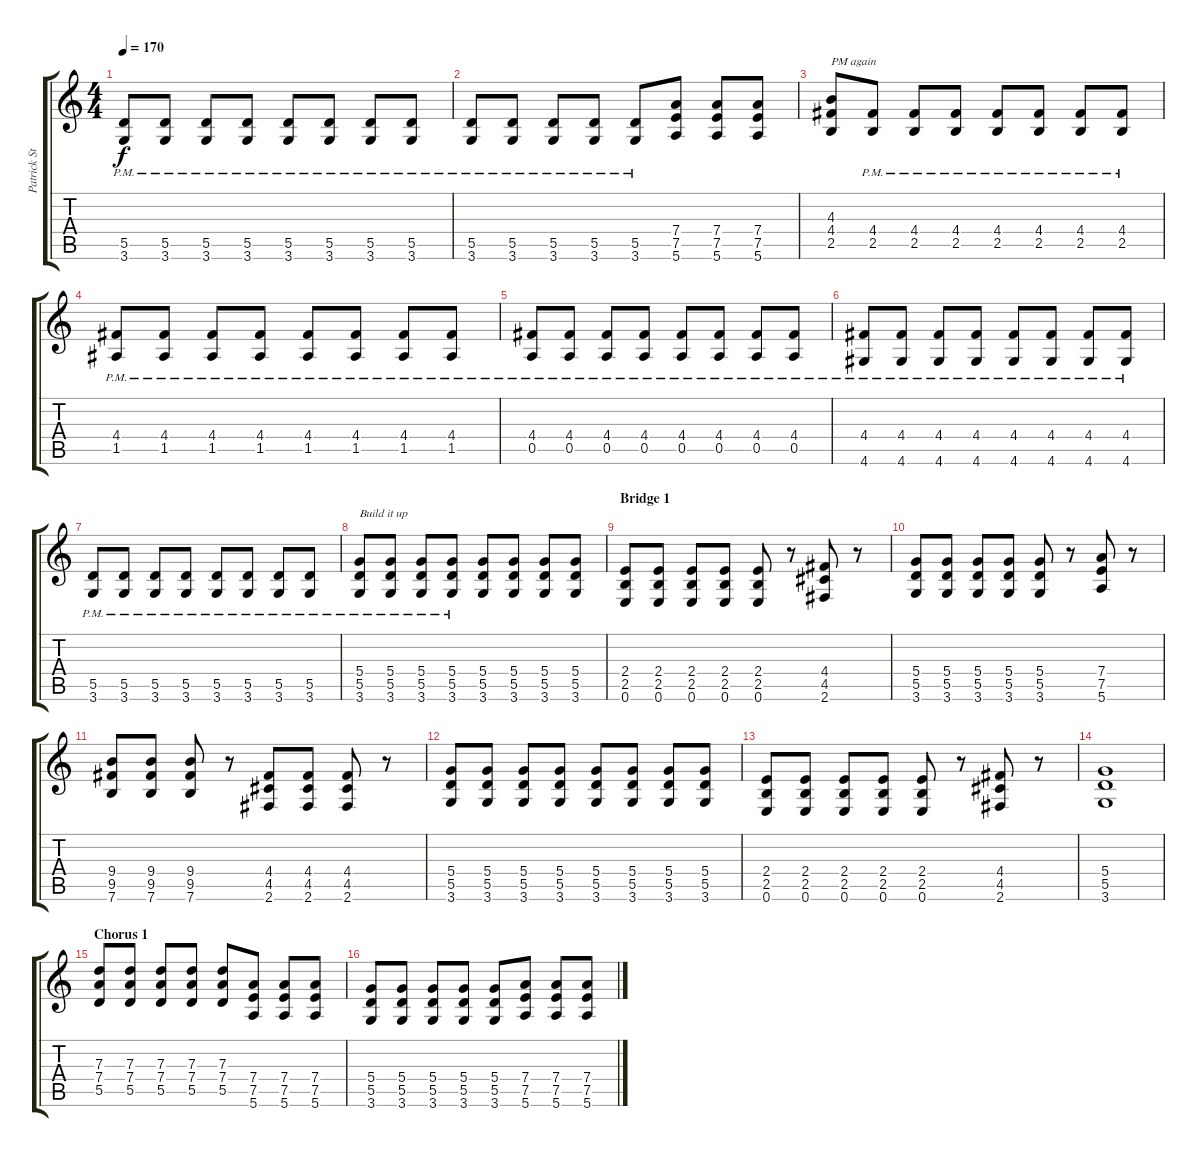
\track ("Patrick Stump (Rythmn Guitar)" "Patrick St") {instrument overdrivenguitar}
\staff {score tabs}
\tuning (E4 B3 G3 D3 A2 E2) {hide}
\ts (4 4)
\tempo 170
\clef g2
\ks c
(5.5{pm} 3.6).8{dy f} (5.5{pm} 3.6).8 (5.5{pm} 3.6).8 (5.5{pm} 3.6).8 (5.5{pm} 3.6).8 (5.5{pm} 3.6).8 (5.5{pm} 3.6).8 (5.5{pm} 3.6).8 |
(5.5{pm} 3.6).8 (5.5{pm} 3.6).8 (5.5{pm} 3.6).8 (5.5{pm} 3.6).8 (5.5{pm} 3.6).8 (7.4 7.5 5.6).8 (7.4 7.5 5.6).8 (7.4 7.5 5.6).8 |
(4.3 4.4 2.5).8{txt "PM again"} (4.4{pm} 2.5).8 (4.4{pm} 2.5).8 (4.4{pm} 2.5).8 (4.4{pm} 2.5).8 (4.4{pm} 2.5).8 (4.4{pm} 2.5).8 (4.4{pm} 2.5).8 |
(4.4{pm} 1.5).8 (4.4{pm} 1.5).8 (4.4{pm} 1.5).8 (4.4{pm} 1.5).8 (4.4{pm} 1.5).8 (4.4{pm} 1.5).8 (4.4{pm} 1.5).8 (4.4{pm} 1.5).8 |
(4.4{pm} 0.5).8 (4.4{pm} 0.5).8 (4.4{pm} 0.5).8 (4.4{pm} 0.5).8 (4.4{pm} 0.5).8 (4.4{pm} 0.5).8 (4.4{pm} 0.5).8 (4.4{pm} 0.5).8 |
(4.4{pm} 4.6).8 (4.4{pm} 4.6).8 (4.4{pm} 4.6).8 (4.4{pm} 4.6).8 (4.4{pm} 4.6).8 (4.4{pm} 4.6).8 (4.4{pm} 4.6).8 (4.4{pm} 4.6).8 |
(5.5{pm} 3.6).8 (5.5{pm} 3.6).8 (5.5{pm} 3.6).8 (5.5{pm} 3.6).8 (5.5{pm} 3.6).8 (5.5{pm} 3.6).8 (5.5{pm} 3.6).8 (5.5{pm} 3.6).8 |
(5.4 5.5{pm} 3.6).8{txt "Build it up"} (5.4 5.5{pm} 3.6).8 (5.4 5.5{pm} 3.6).8 (5.4 5.5{pm} 3.6).8 (5.4 5.5 3.6).8 (5.4 5.5 3.6).8 (5.4 5.5 3.6).8 (5.4 5.5 3.6).8 |
\section ("" "Bridge 1")
(2.4 2.5 0.6).8 (2.4 2.5 0.6).8 (2.4 2.5 0.6).8 (2.4 2.5 0.6).8 (2.4 2.5 0.6).8 r.8 (4.4 4.5 2.6).8 r.8 |
(5.4 5.5 3.6).8 (5.4 5.5 3.6).8 (5.4 5.5 3.6).8 (5.4 5.5 3.6).8 (5.4 5.5 3.6).8 r.8 (7.4 7.5 5.6).8 r.8 |
(9.4 9.5 7.6).8 (9.4 9.5 7.6).8 (9.4 9.5 7.6).8 r.8 (4.4 4.5 2.6).8 (4.4 4.5 2.6).8 (4.4 4.5 2.6).8 r.8 |
(5.4 5.5 3.6).8 (5.4 5.5 3.6).8 (5.4 5.5 3.6).8 (5.4 5.5 3.6).8 (5.4 5.5 3.6).8 (5.4 5.5 3.6).8 (5.4 5.5 3.6).8 (5.4 5.5 3.6).8 |
(2.4 2.5 0.6).8 (2.4 2.5 0.6).8 (2.4 2.5 0.6).8 (2.4 2.5 0.6).8 (2.4 2.5 0.6).8 r.8 (4.4 4.5 2.6).8 r.8 |
(5.4 5.5 3.6).1 |
\section ("" "Chorus 1")
(7.3 7.4 5.5).8 (7.3 7.4 5.5).8 (7.3 7.4 5.5).8 (7.3 7.4 5.5).8 (7.3 7.4 5.5).8 (7.4 7.5 5.6).8 (7.4 7.5 5.6).8 (7.4 7.5 5.6).8 |
(5.4 5.5 3.6).8 (5.4 5.5 3.6).8 (5.4 5.5 3.6).8 (5.4 5.5 3.6).8 (5.4 5.5 3.6).8 (7.4 7.5 5.6).8 (7.4 7.5 5.6).8 (7.4 7.5 5.6).8
